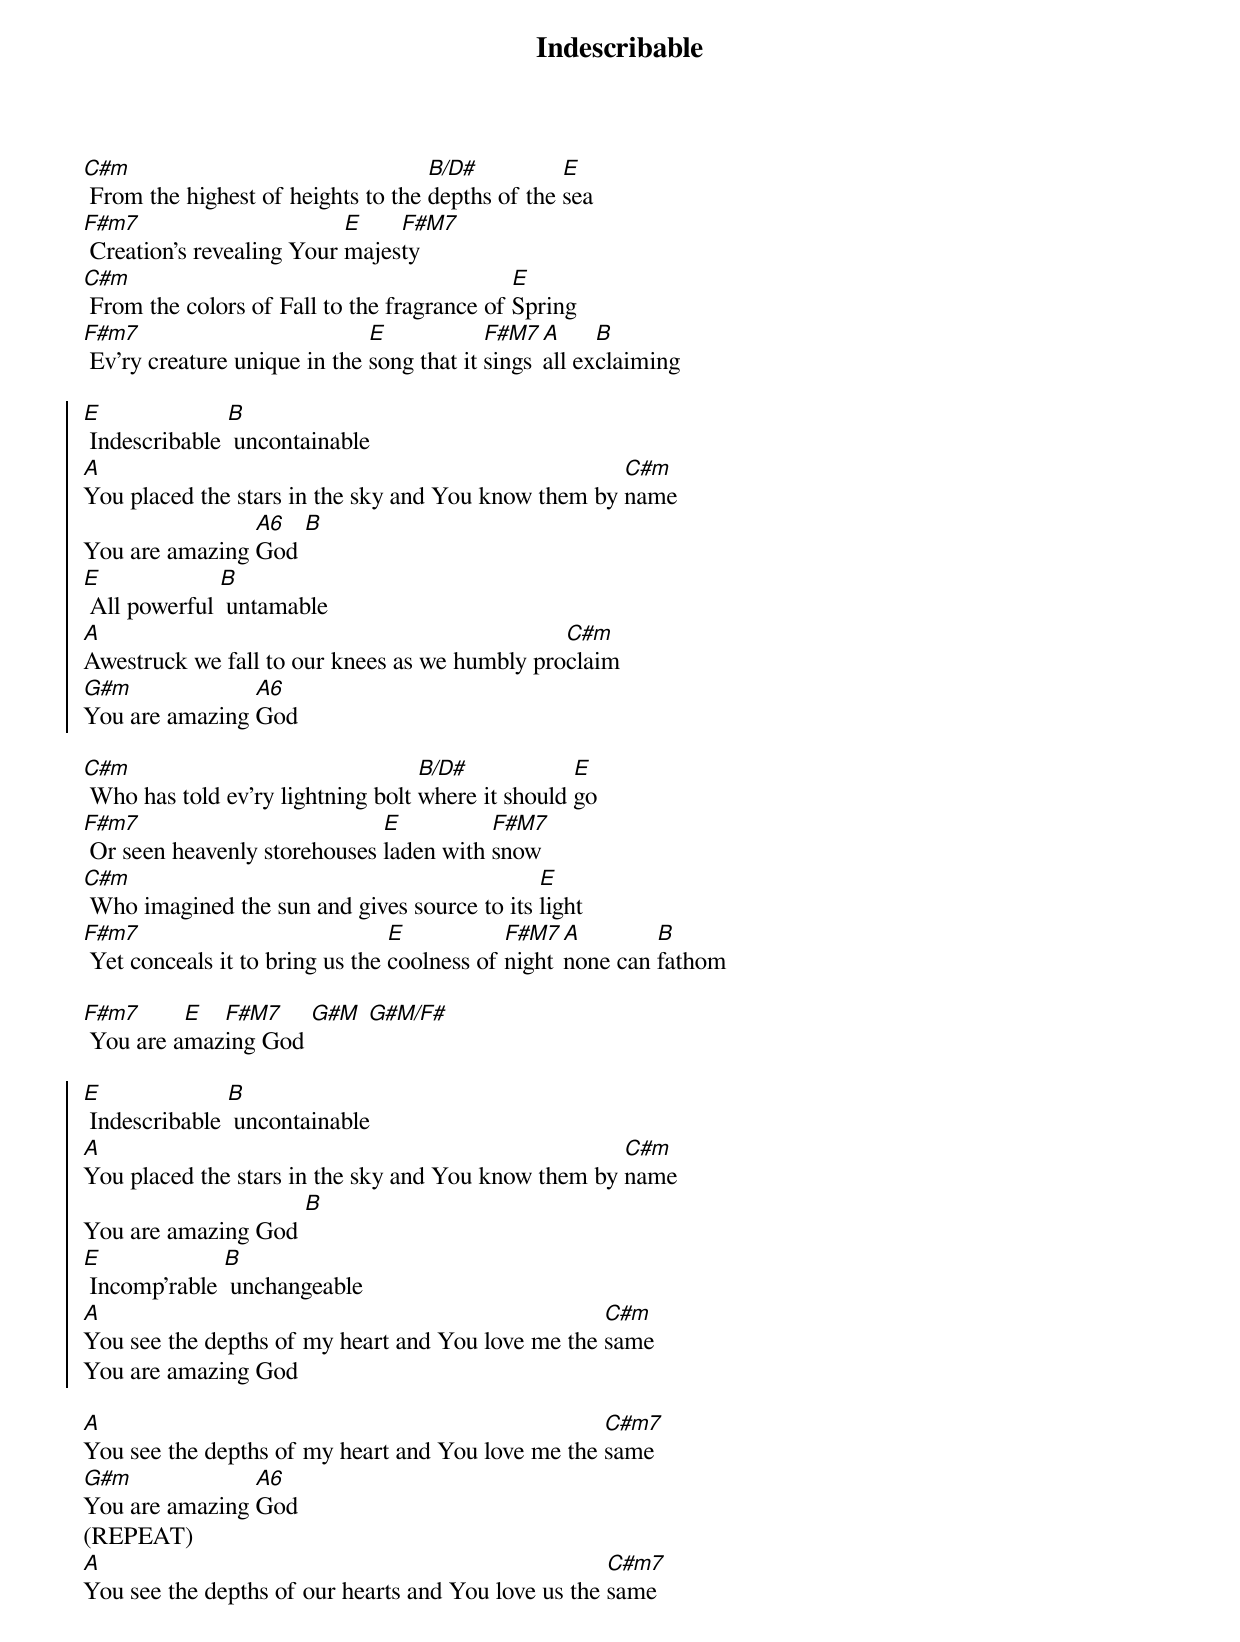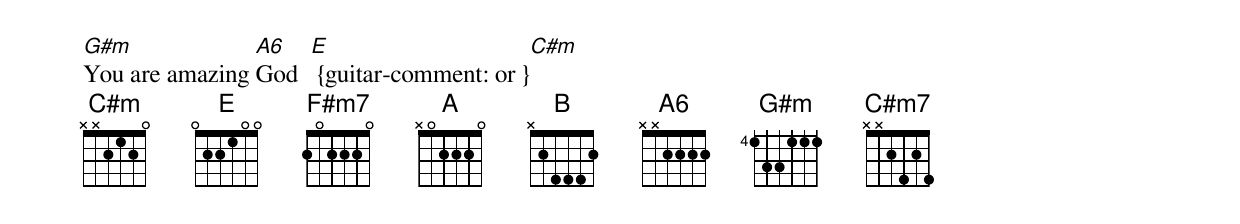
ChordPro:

{title: Indescribable}
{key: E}
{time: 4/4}
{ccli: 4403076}
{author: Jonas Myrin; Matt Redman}
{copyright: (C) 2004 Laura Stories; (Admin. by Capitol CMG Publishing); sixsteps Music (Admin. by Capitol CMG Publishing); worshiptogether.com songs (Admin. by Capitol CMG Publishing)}

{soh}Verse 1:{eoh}
[C#m] From the highest of heights to the [B/D#]depths of the [E]sea
[F#m7] Creation's revealing Your [E]majes[F#M7]ty
[C#m] From the colors of Fall to the fragrance of [E]Spring
[F#m7] Ev'ry creature unique in the [E]song that it [F#M7]sings [A]all ex[B]claiming

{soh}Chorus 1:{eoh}
{start_of_chorus}
[E] Indescribable [B] uncontainable
[A]You placed the stars in the sky and You know them by [C#m]name
You are amazing [A6]God [B]
[E] All powerful [B] untamable
[A]Awestruck we fall to our knees as we humbly pro[C#m]claim
[G#m]You are amazing [A6]God
{end_of_chorus}

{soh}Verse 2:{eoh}
[C#m] Who has told ev'ry lightning bolt [B/D#]where it should [E]go
[F#m7] Or seen heavenly storehouses [E]laden with [F#M7]snow
[C#m] Who imagined the sun and gives source to its [E]light
[F#m7] Yet conceals it to bring us the [E]coolness of [F#M7]night [A]none can [B]fathom

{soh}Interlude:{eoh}
[F#m7] You are a[E]maz[F#M7]ing God [G#M] [G#M/F#]

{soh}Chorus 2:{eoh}
{start_of_chorus}
[E] Indescribable [B] uncontainable
[A]You placed the stars in the sky and You know them by [C#m]name
You are amazing God [B]
[E] Incomp'rable [B] unchangeable
[A]You see the depths of my heart and You love me the [C#m]same
You are amazing God
{end_of_chorus}

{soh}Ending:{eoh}
[A]You see the depths of my heart and You love me the [C#m7]same
[G#m]You are amazing [A6]God
(REPEAT)
[A]You see the depths of our hearts and You love us the [C#m7]same
[G#m]You are amazing [A6]God  [E] {guitar-comment: or }[C#m]
